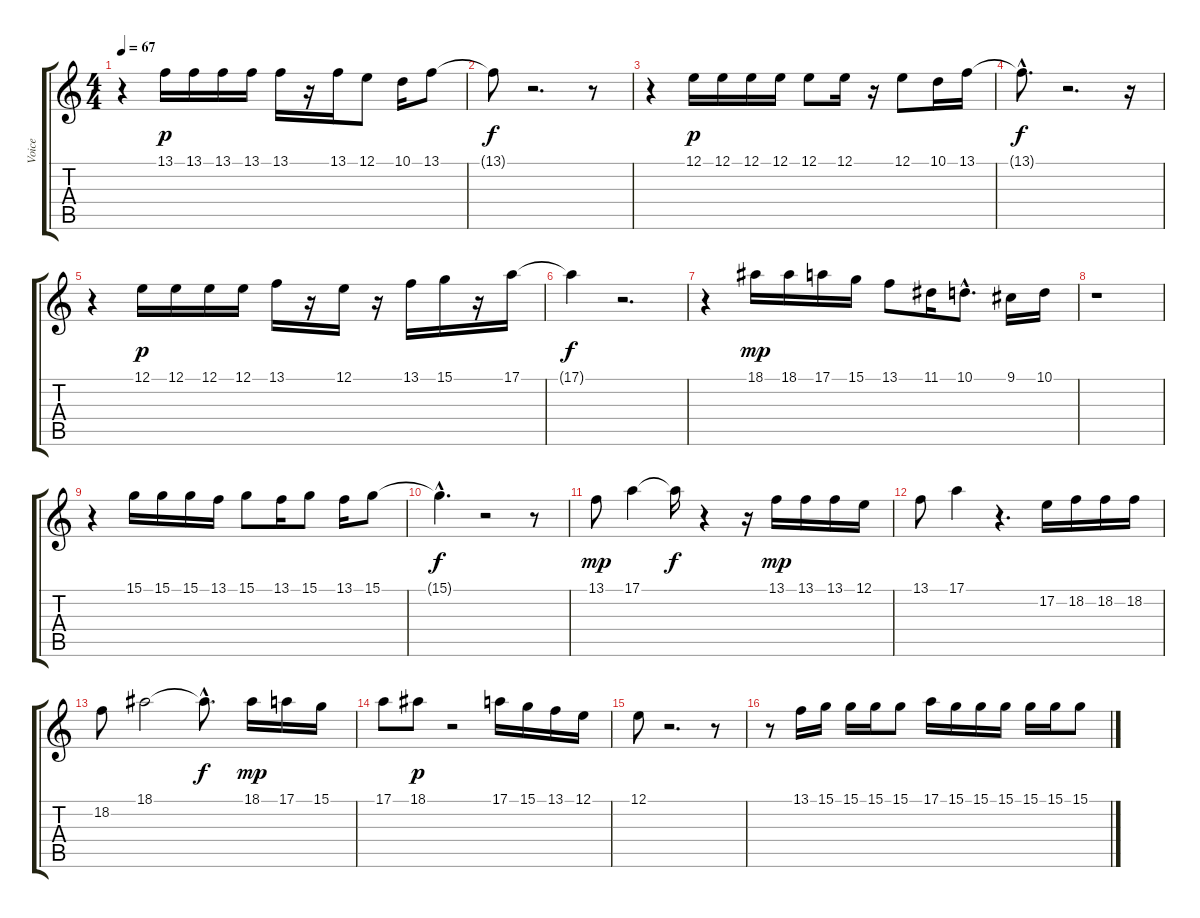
\track ("Voice" "Voice") {instrument englishhorn}
\staff {score tabs}
\tuning (E4 B3 G3 D3 A2 E2) {hide}
\ts (4 4)
\tempo 67
\clef g2
\ks c
r.4{dy p instrument englishhorn} 13.1.16 13.1.16 13.1.16 13.1.16 13.1.16 r.16 13.1.16 12.1.8 10.1.16 13.1.8 |
13.1{t}.8{dy f} r.2{d} r.8 |
r.4 12.1.16{dy p} 12.1.16 12.1.16 12.1.16 12.1.8 12.1.16 r.16 12.1.8 10.1.16 13.1.16 |
13.1{hac t}.8{d dy f} r.2{d} r.16 |
r.4 12.1.16{dy p} 12.1.16 12.1.16 12.1.16 13.1.16 r.16 12.1.16 r.16 13.1.16 15.1.16 r.16 17.1.16 |
17.1{t}.4{dy f} r.2{d} |
r.4 18.1.16{dy mp} 18.1.16 17.1.16 15.1.16 13.1.8 11.1.16 10.1{hac}.8{d} 9.1.16 10.1.16 |
r.1 |
r.4 15.1.16 15.1.16 15.1.16 13.1.16 15.1.8 13.1.16 15.1.8 13.1.16 15.1.8 |
15.1{hac t}.4{d dy f} r.2 r.8 |
13.1.8{dy mp} 17.1.4 17.1{t}.16{dy f} r.4 r.16 13.1.16{dy mp} 13.1.16 13.1.16 12.1.16 |
13.1.8 17.1.4 r.4{d} 17.2.16 18.2.16 18.2.16 18.2.16 |
18.2.8 18.1.2 18.1{hac t}.8{d dy f} 18.1.16{dy mp} 17.1.16 15.1.16 |
17.1.8 18.1.8{dy p} r.2 17.1.16 15.1.16 13.1.16 12.1.16 |
12.1.8 r.2{d} r.8 |
r.8 13.1.16 15.1.16 15.1.16 15.1.16 15.1.8 17.1.16 15.1.16 15.1.16 15.1.16 15.1.16 15.1.16 15.1.8
